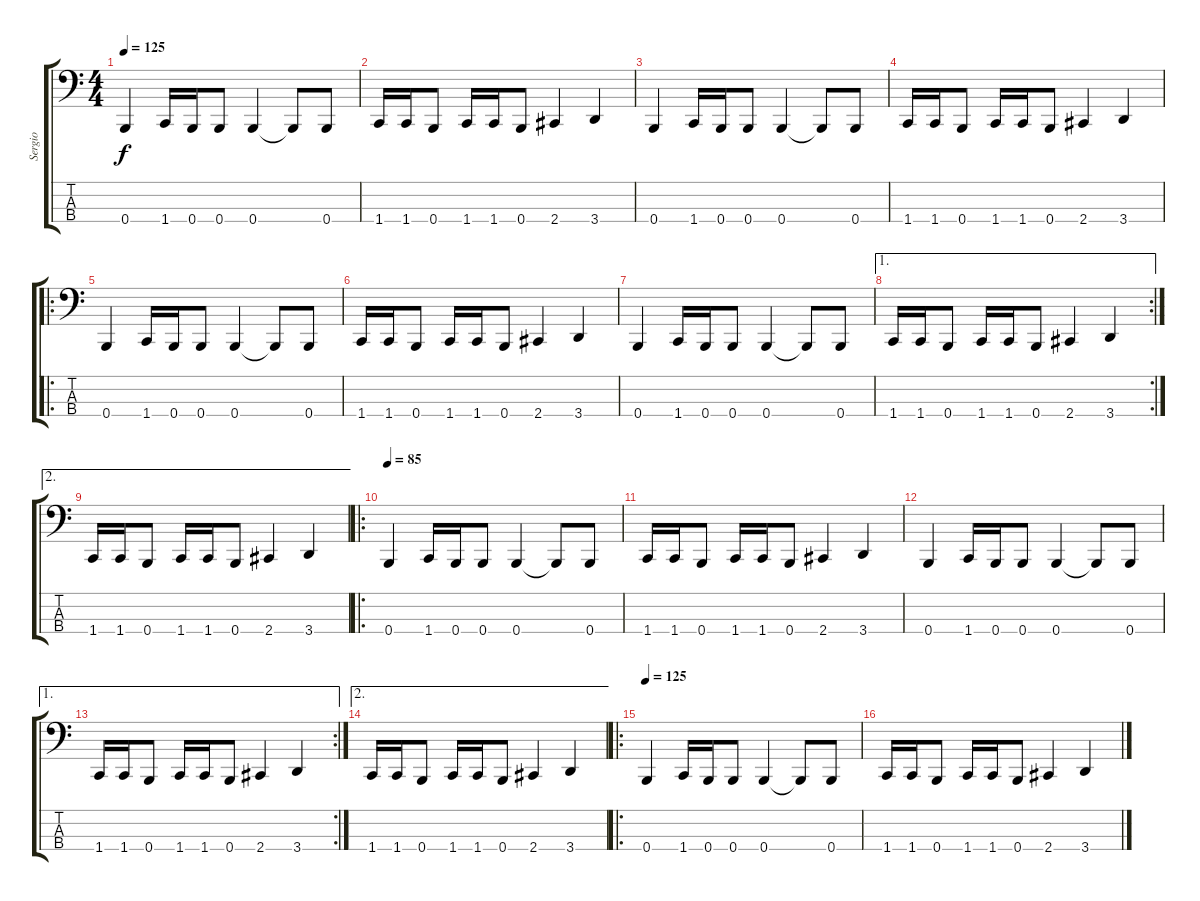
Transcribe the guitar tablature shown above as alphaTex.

\track ("Sergio" "Sergio") {instrument electricbasspick}
\staff {score tabs}
\tuning (E2 B1 Gb1 B0) {hide}
\ts (4 4)
\tempo 125
\clef f4
\ks c
0.4.4{dy f instrument electricbasspick} 1.4.16 0.4.16 0.4.8 0.4.4 0.4{t}.8 0.4.8 |
1.4.16 1.4.16 0.4.8 1.4.16 1.4.16 0.4.8 2.4.4 3.4.4 |
0.4.4 1.4.16 0.4.16 0.4.8 0.4.4 0.4{t}.8 0.4.8 |
1.4.16 1.4.16 0.4.8 1.4.16 1.4.16 0.4.8 2.4.4 3.4.4 |
\ro
0.4.4 1.4.16 0.4.16 0.4.8 0.4.4 0.4{t}.8 0.4.8 |
1.4.16 1.4.16 0.4.8 1.4.16 1.4.16 0.4.8 2.4.4 3.4.4 |
0.4.4 1.4.16 0.4.16 0.4.8 0.4.4 0.4{t}.8 0.4.8 |
\ae 1
\rc 2
1.4.16 1.4.16 0.4.8 1.4.16 1.4.16 0.4.8 2.4.4 3.4.4 |
\ae 2
1.4.16 1.4.16 0.4.8 1.4.16 1.4.16 0.4.8 2.4.4 3.4.4 |
\ro
\tempo 85
0.4.4 1.4.16 0.4.16 0.4.8 0.4.4 0.4{t}.8 0.4.8 |
1.4.16 1.4.16 0.4.8 1.4.16 1.4.16 0.4.8 2.4.4 3.4.4 |
0.4.4 1.4.16 0.4.16 0.4.8 0.4.4 0.4{t}.8 0.4.8 |
\ae 1
\rc 2
1.4.16 1.4.16 0.4.8 1.4.16 1.4.16 0.4.8 2.4.4 3.4.4 |
\ae 2
1.4.16 1.4.16 0.4.8 1.4.16 1.4.16 0.4.8 2.4.4 3.4.4 |
\ro
\tempo 125
0.4.4 1.4.16 0.4.16 0.4.8 0.4.4 0.4{t}.8 0.4.8 |
1.4.16 1.4.16 0.4.8 1.4.16 1.4.16 0.4.8 2.4.4 3.4.4
